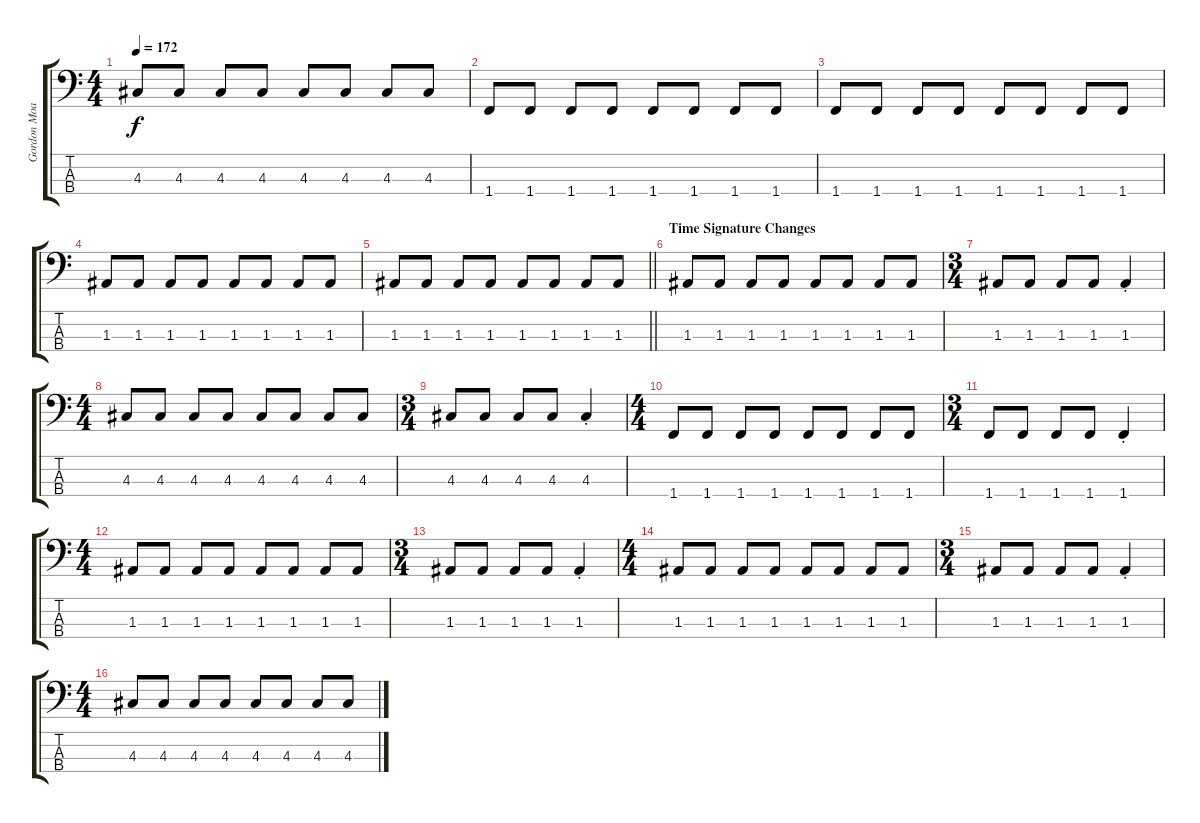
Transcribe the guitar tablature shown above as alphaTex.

\track ("Gordon Moakes" "Gordon Moa") {instrument electricbassfinger}
\staff {score tabs}
\tuning (G2 D2 A1 E1) {hide}
\ts (4 4)
\tempo 172
\clef f4
\ks c
4.3.8{dy f} 4.3.8 4.3.8 4.3.8 4.3.8 4.3.8 4.3.8 4.3.8 |
1.4.8 1.4.8 1.4.8 1.4.8 1.4.8 1.4.8 1.4.8 1.4.8 |
1.4.8 1.4.8 1.4.8 1.4.8 1.4.8 1.4.8 1.4.8 1.4.8 |
1.3.8 1.3.8 1.3.8 1.3.8 1.3.8 1.3.8 1.3.8 1.3.8 |
\barLineRight lightlight
1.3.8 1.3.8 1.3.8 1.3.8 1.3.8 1.3.8 1.3.8 1.3.8 |
\section ("" "Time Signature Changes")
1.3.8 1.3.8 1.3.8 1.3.8 1.3.8 1.3.8 1.3.8 1.3.8 |
\ts (3 4)
1.3.8 1.3.8 1.3.8 1.3.8 1.3{st}.4 |
\ts (4 4)
4.3.8 4.3.8 4.3.8 4.3.8 4.3.8 4.3.8 4.3.8 4.3.8 |
\ts (3 4)
4.3.8 4.3.8 4.3.8 4.3.8 4.3{st}.4 |
\ts (4 4)
1.4.8 1.4.8 1.4.8 1.4.8 1.4.8 1.4.8 1.4.8 1.4.8 |
\ts (3 4)
1.4.8 1.4.8 1.4.8 1.4.8 1.4{st}.4 |
\ts (4 4)
1.3.8 1.3.8 1.3.8 1.3.8 1.3.8 1.3.8 1.3.8 1.3.8 |
\ts (3 4)
1.3.8 1.3.8 1.3.8 1.3.8 1.3{st}.4 |
\ts (4 4)
1.3.8 1.3.8 1.3.8 1.3.8 1.3.8 1.3.8 1.3.8 1.3.8 |
\ts (3 4)
1.3.8 1.3.8 1.3.8 1.3.8 1.3{st}.4 |
\ts (4 4)
4.3.8 4.3.8 4.3.8 4.3.8 4.3.8 4.3.8 4.3.8 4.3.8
